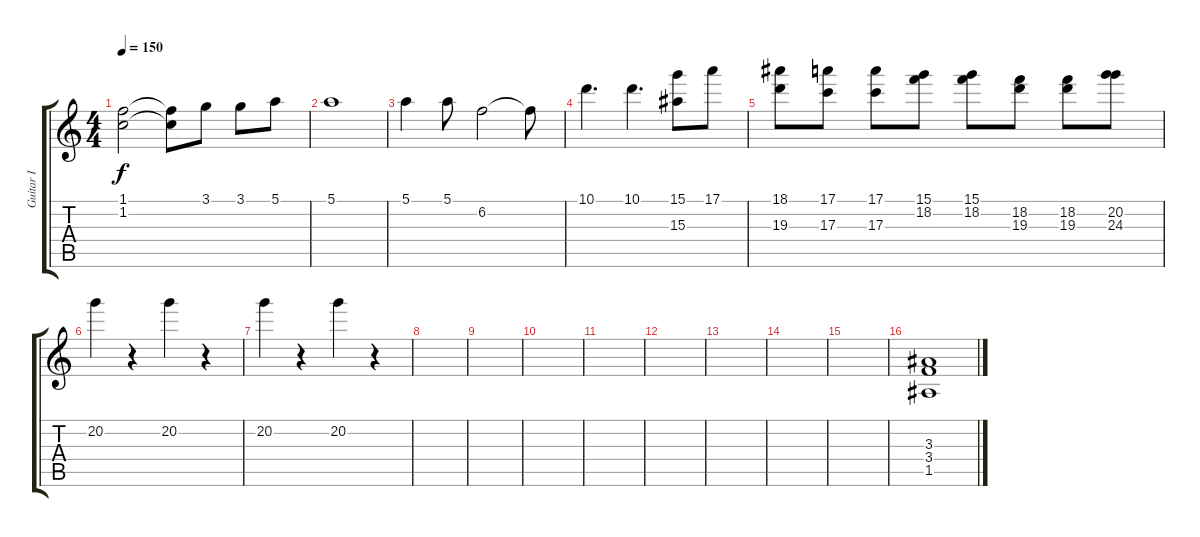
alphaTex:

\track ("Guitar I" "Guitar I") {instrument distortionguitar}
\staff {score tabs}
\tuning (E4 B3 G3 D3 A2 E2) {hide}
\ts (4 4)
\tempo 150
\clef g2
\ks c
(1.1 1.2).2{dy f} (1.1{t} 1.2{t}).8 3.1.8 3.1.8 5.1.8 |
5.1.1 |
5.1.4 5.1.8 6.2.2 6.2{t}.8 |
10.1.4{d} 10.1.4{d} (15.1 15.3).8 17.1.8 |
(18.1 19.3).8 (17.1 17.3).8 (17.1 17.3).8 (15.1 18.2).8 (15.1 18.2).8 (18.2 19.3).8 (18.2 19.3).8 (20.2 24.3).8 |
20.2.4 r.4 20.2.4{volume 10} r.4 |
20.2.4{volume 9} r.4 20.2.4{volume 6} r.4 |
|
|
|
|
|
|
|
|
(3.3 3.4 1.5).1
